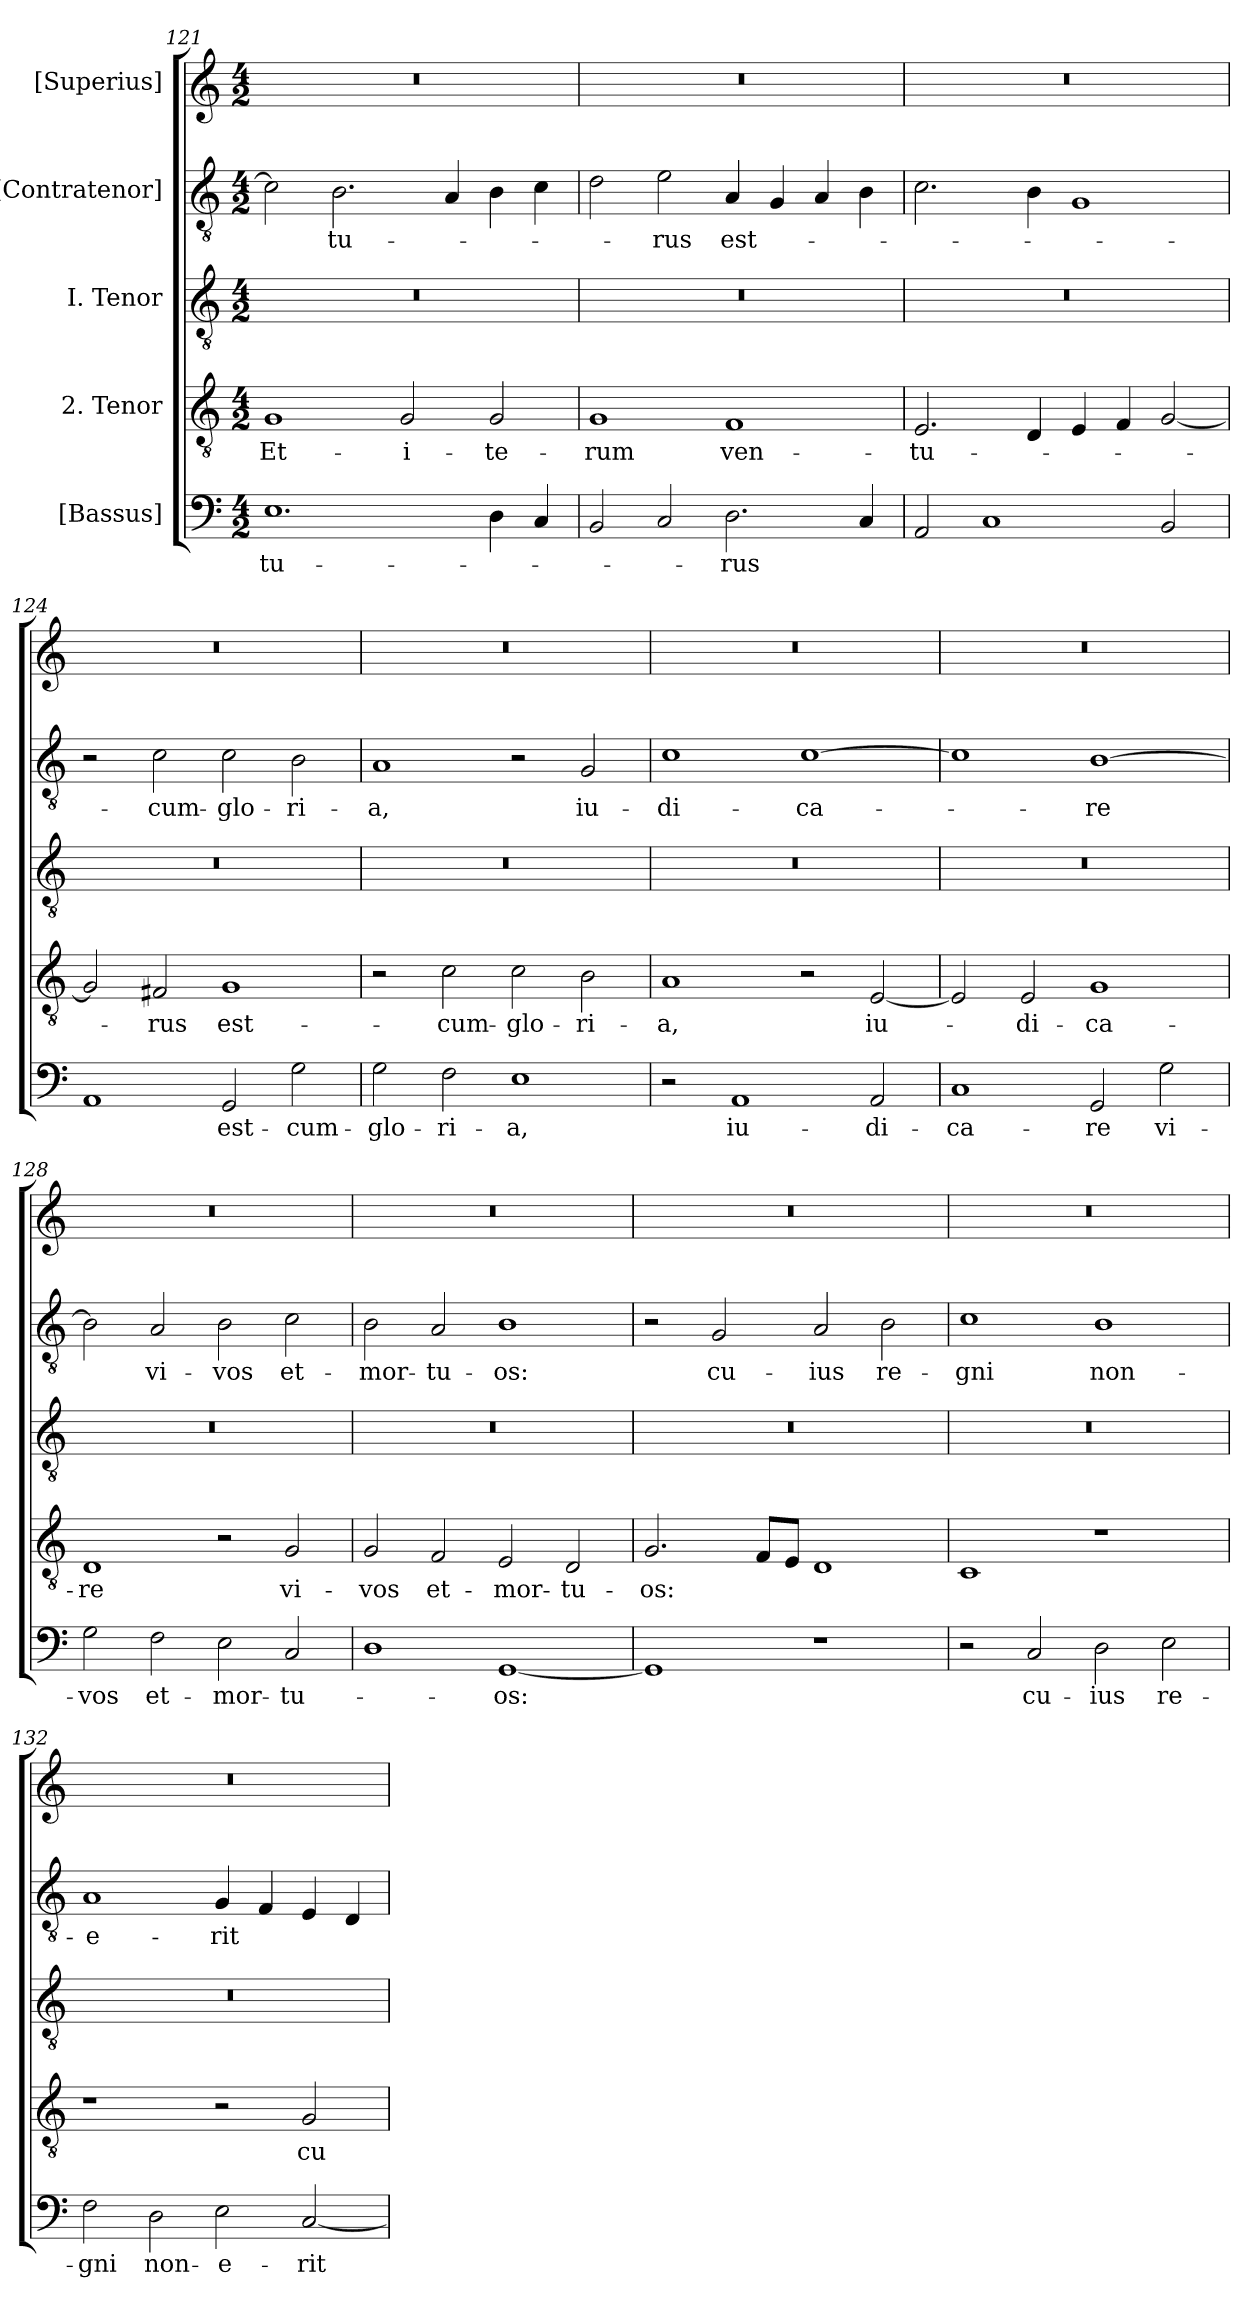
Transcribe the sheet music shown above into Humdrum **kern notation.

**kern	**text	**kern	**text	**kern	**kern	**text	**kern
*part5	*part5	*part4	*part4	*part3	*part2	*part2	*part1
*staff5	*staff5	*staff4	*staff4	*staff3	*staff2	*staff2	*staff1
*I"[Bassus]	*	*I"2. Tenor	*	*I"I. Tenor	*I"[Contratenor]	*	*I"[Superius]
*clefF4	*	*clefGv2	*	*clefGv2	*clefGv2	*	*clefG2
*k[]	*	*k[]	*	*k[]	*k[]	*	*k[]
*M4/2	*	*M4/2	*	*M4/2	*M4/2	*	*M4/2
=121	=121	=121	=121	=121	=121	=121	=121
1.E\	-tu-	1G/	Et-	0r	2c\]	.	0r
.	.	.	.	.	2.B\	-tu-	.
.	.	2G/	i-	.	.	.	.
.	.	.	.	.	4A/	.	.
4D\	.	2G/	-te-	.	4B\	.	.
4C/	.	.	.	.	4c\	.	.
=122	=122	=122	=122	=122	=122	=122	=122
2BB/	.	1G/	-rum	0r	2d\	.	0r
2C/	.	.	.	.	2e\	-rus	.
2.D\	-rus	1F/	ven-	.	4A/	est-	.
.	.	.	.	.	4G/	.	.
.	.	.	.	.	4A/	.	.
4C/	.	.	.	.	4B\	.	.
=123	=123	=123	=123	=123	=123	=123	=123
2AA/	.	2.E/	-tu-	0r	2.c\	.	0r
1C/	.	.	.	.	.	.	.
.	.	4D/	.	.	4B\	.	.
.	.	4E/	.	.	1G/	.	.
.	.	4F/	.	.	.	.	.
2BB/	.	[2G/	.	.	.	.	.
=124	=124	=124	=124	=124	=124	=124	=124
1AA/	.	2G/]	.	0r	2r	.	0r
.	.	2F#X/	-rus	.	2c\	cum-	.
2GG/	est-	1G/	est-	.	2c\	glo-	.
2G\	cum-	.	.	.	2B\	-ri-	.
=125	=125	=125	=125	=125	=125	=125	=125
2G\	glo-	2r	.	0r	1A/	-a,	0r
2F\	-ri-	2c\	cum-	.	.	.	.
1E\	-a,	2c\	glo-	.	2r	.	.
.	.	2B\	-ri-	.	2G/	iu-	.
=126	=126	=126	=126	=126	=126	=126	=126
2r	.	1A/	-a,	0r	1c\	-di-	0r
1AA/	iu-	.	.	.	.	.	.
.	.	2r	.	.	[1c\	-ca-	.
2AA/	-di-	[2E/	iu-	.	.	.	.
=127	=127	=127	=127	=127	=127	=127	=127
1C/	-ca-	2E/]	.	0r	1c\]	.	0r
.	.	2E/	-di-	.	.	.	.
2GG/	-re	1G/	-ca-	.	[1B\	-re	.
2G\	vi-	.	.	.	.	.	.
=128	=128	=128	=128	=128	=128	=128	=128
2G\	-vos	1D/	-re	0r	2B\]	.	0r
2F\	et-	.	.	.	2A/	vi-	.
2E\	mor-	2r	.	.	2B\	-vos	.
2C/	-tu-	2G/	vi-	.	2c\	et-	.
=129	=129	=129	=129	=129	=129	=129	=129
1D\	.	2G/	-vos	0r	2B\	mor-	0r
.	.	2F/	et-	.	2A/	-tu-	.
[1GG/	-os:	2E/	mor-	.	1B\	-os:	.
.	.	2D/	-tu-	.	.	.	.
=130	=130	=130	=130	=130	=130	=130	=130
1GG/]	.	2.G/	-os:	0r	2r	.	0r
.	.	.	.	.	2G/	cu-	.
.	.	8F/L	.	.	.	.	.
.	.	8E/J	.	.	.	.	.
1r	.	1D/	.	.	2A/	-ius	.
.	.	.	.	.	2B\	re-	.
=131	=131	=131	=131	=131	=131	=131	=131
2r	.	1C/	.	0r	1c\	-gni	0r
2C/	cu-	.	.	.	.	.	.
2D\	-ius	1r	.	.	1B\	non-	.
2E\	re-	.	.	.	.	.	.
=132	=132	=132	=132	=132	=132	=132	=132
2F\	-gni	1r	.	0r	1A/	e-	0r
2D\	non-	.	.	.	.	.	.
2E\	e-	2r	.	.	4G/	-rit	.
.	.	.	.	.	4F/	.	.
[2C/	-rit	2G/	cu-	.	4E/	.	.
.	.	.	.	.	4D/	.	.
=	=	=	=	=	=	=	=
*-	*-	*-	*-	*-	*-	*-	*-
